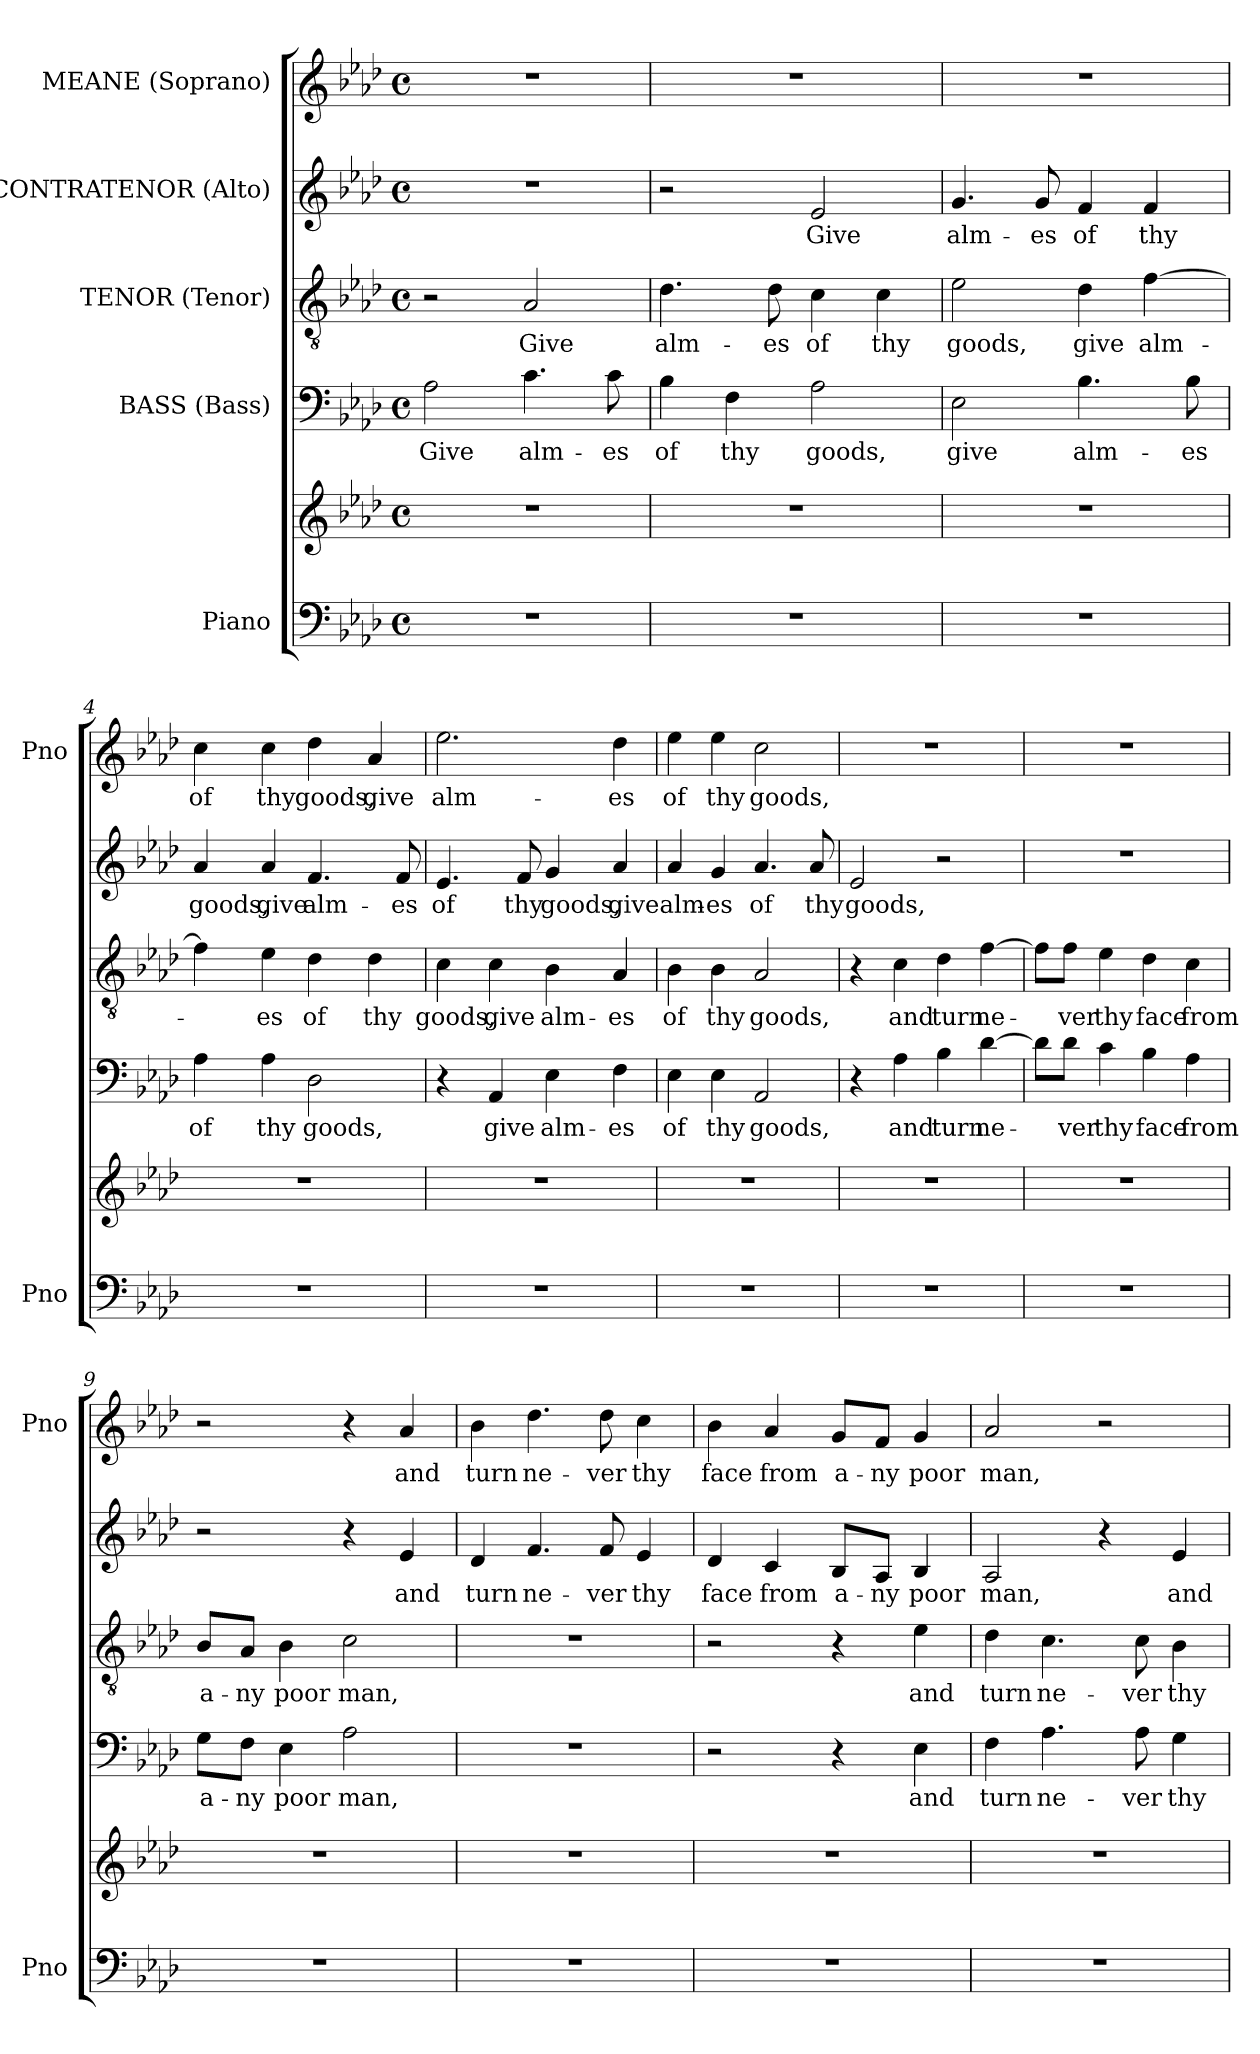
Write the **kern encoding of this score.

**kern	**kern	**kern	**text	**kern	**text	**kern	**text	**kern	**text
*part5	*part5	*part4	*part4	*part3	*part3	*part2	*part2	*part1	*part1
*staff6	*staff5	*staff4	*staff4	*staff3	*staff3	*staff2	*staff2	*staff1	*staff1
*I"Piano	*	*I"BASS (Bass)	*	*I"TENOR (Tenor)	*	*I"CONTRATENOR (Alto)	*	*I"MEANE (Soprano)	*
*I'Pno	*	*	*	*	*	*	*	*I'Pno	*
*clefF4	*clefG2	*clefF4	*	*clefGv2	*	*clefG2	*	*clefG2	*
*k[b-e-a-d-]	*k[b-e-a-d-]	*k[b-e-a-d-]	*	*k[b-e-a-d-]	*	*k[b-e-a-d-]	*	*k[b-e-a-d-]	*
*A-:	*A-:	*A-:	*	*A-:	*	*A-:	*	*A-:	*
*M4/4	*M4/4	*M4/4	*	*M4/4	*	*M4/4	*	*M4/4	*
*met(c)	*met(c)	*met(c)	*	*met(c)	*	*met(c)	*	*met(c)	*
=1	=1	=1	=1	=1	=1	=1	=1	=1	=1
1r	1r	2A-\	Give	2r	.	1r	.	1r	.
.	.	4.c\	alm-	2A-/	Give	.	.	.	.
.	.	8c\	-es	.	.	.	.	.	.
=2	=2	=2	=2	=2	=2	=2	=2	=2	=2
1r	1r	4B-\	of	4.d-\	alm-	2r	.	1r	.
.	.	4F\	thy	.	.	.	.	.	.
.	.	.	.	8d-\	-es	.	.	.	.
.	.	2A-\	goods,	4c\	of	2e-/	Give	.	.
.	.	.	.	4c\	thy	.	.	.	.
=3	=3	=3	=3	=3	=3	=3	=3	=3	=3
1r	1r	2E-\	give	2e-\	goods,	4.g/	alm-	1r	.
.	.	.	.	.	.	8g/	-es	.	.
.	.	4.B-\	alm-	4d-\	give	4f/	of	.	.
.	.	.	.	[4f\	alm-	4f/	thy	.	.
.	.	8B-\	-es	.	.	.	.	.	.
!!LO:LB:g=z
=4	=4	=4	=4	=4	=4	=4	=4	=4	=4
1r	1r	4A-\	of	4f\]	-­	4a-/	goods,	4cc\	of
.	.	4A-\	thy	4e-\	es	4a-/	give	4cc\	thy
.	.	2D-\	goods,	4d-\	of	4.f/	alm-	4dd-\	goods,
.	.	.	.	4d-\	thy	.	.	4a-/	give
.	.	.	.	.	.	8f/	-es	.	.
=5	=5	=5	=5	=5	=5	=5	=5	=5	=5
1r	1r	4r	.	4c\	goods,	4.e-/	of	2.ee-\	alm-
.	.	4AA-/	give	4c\	give	.	.	.	.
.	.	.	.	.	.	8f/	thy	.	.
.	.	4E-\	alm-	4B-\	alm-	4g/	goods,	.	.
.	.	4F\	-es	4A-/	-es	4a-/	give	4dd-\	-es
=6	=6	=6	=6	=6	=6	=6	=6	=6	=6
1r	1r	4E-\	of	4B-\	of	4a-/	alm-	4ee-\	of
.	.	4E-\	thy	4B-\	thy	4g/	-es	4ee-\	thy
.	.	2AA-/	goods,	2A-/	goods,	4.a-/	of	2cc\	goods,
.	.	.	.	.	.	8a-/	thy	.	.
=7	=7	=7	=7	=7	=7	=7	=7	=7	=7
1r	1r	4r	.	4r	.	2e-/	goods,	1r	.
.	.	4A-\	and	4c\	and	.	.	.	.
.	.	4B-\	turn	4d-\	turn	2r	.	.	.
.	.	[4d-\	ne-	[4f\	ne-	.	.	.	.
!!LO:LB:g=z
=8	=8	=8	=8	=8	=8	=8	=8	=8	=8
1r	1r	8d-\L]	-­	8f\L]	-­	1r	.	1r	.
.	.	8d-\J	ver	8f\J	ver	.	.	.	.
.	.	4c\	thy	4e-\	thy	.	.	.	.
.	.	4B-\	face	4d-\	face	.	.	.	.
.	.	4A-\	from	4c\	from	.	.	.	.
=9	=9	=9	=9	=9	=9	=9	=9	=9	=9
1r	1r	8G\L	a-	8B-/L	a-	2r	.	2r	.
.	.	8F\J	-ny	8A-/J	-ny	.	.	.	.
.	.	4E-\	poor	4B-\	poor	.	.	.	.
.	.	2A-\	man,	2c\	man,	4r	.	4r	.
.	.	.	.	.	.	4e-/	and	4a-/	and
=10	=10	=10	=10	=10	=10	=10	=10	=10	=10
1r	1r	1r	.	1r	.	4d-/	turn	4b-\	turn
.	.	.	.	.	.	4.f/	ne-	4.dd-\	ne-
.	.	.	.	.	.	8f/	-ver	8dd-\	-ver
.	.	.	.	.	.	4e-/	thy	4cc\	thy
=11	=11	=11	=11	=11	=11	=11	=11	=11	=11
1r	1r	2r	.	2r	.	4d-/	face	4b-\	face
.	.	.	.	.	.	4c/	from	4a-/	from
.	.	4r	.	4r	.	8B-/L	a-	8g/L	a-
.	.	.	.	.	.	8A-/J	-ny	8f/J	-ny
.	.	4E-\	and	4e-\	and	4B-/	poor	4g/	poor
!!LO:PB:g=z
=12	=12	=12	=12	=12	=12	=12	=12	=12	=12
1r	1r	4F\	turn	4d-\	turn	2A-/	man,	2a-/	man,
.	.	4.A-\	ne-	4.c\	ne-	.	.	.	.
.	.	.	.	.	.	4r	.	2r	.
.	.	8A-\	-ver	8c\	-ver	.	.	.	.
.	.	4G\	thy	4B-\	thy	4e-/	and	.	.
=	=	=	=	=	=	=	=	=	=
*-	*-	*-	*-	*-	*-	*-	*-	*-	*-
